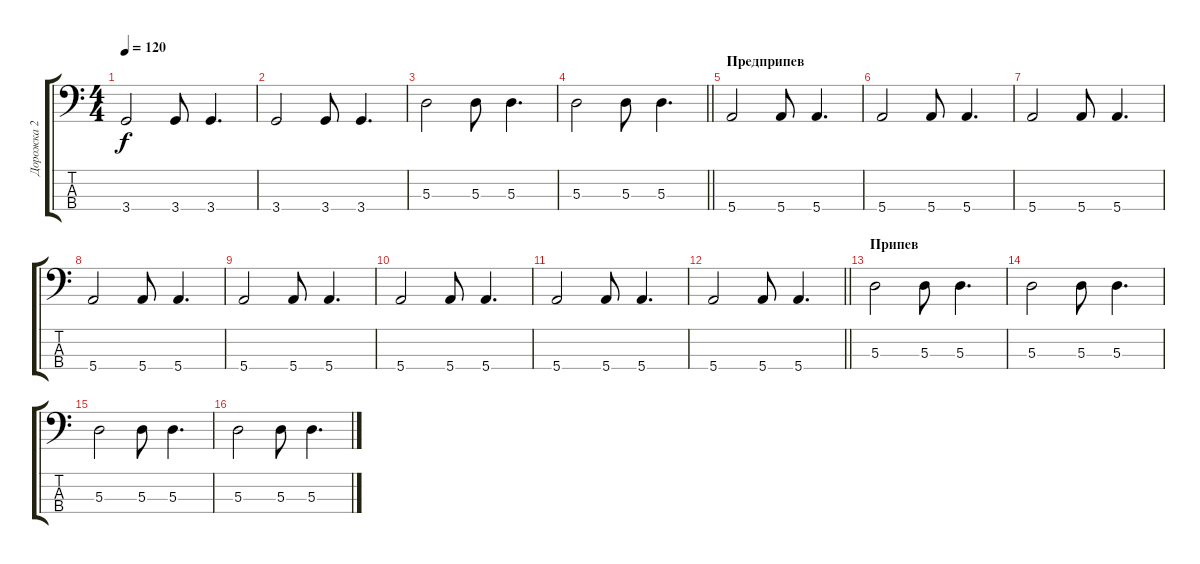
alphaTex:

\track ("Дорожка 2" "Дорожка 2") {instrument electricbassfinger}
\staff {score tabs}
\tuning (G2 D2 A1 E1) {hide}
\ts (4 4)
\tempo 120
\clef f4
\ks c
3.4.2{dy f} 3.4.8 3.4.4{d} |
3.4.2 3.4.8 3.4.4{d} |
5.3.2 5.3.8 5.3.4{d} |
\barLineRight lightlight
5.3.2 5.3.8 5.3.4{d} |
\section ("" "Предприпев")
5.4.2 5.4.8 5.4.4{d} |
5.4.2 5.4.8 5.4.4{d} |
5.4.2 5.4.8 5.4.4{d} |
5.4.2 5.4.8 5.4.4{d} |
5.4.2 5.4.8 5.4.4{d} |
5.4.2 5.4.8 5.4.4{d} |
5.4.2 5.4.8 5.4.4{d} |
\barLineRight lightlight
5.4.2 5.4.8 5.4.4{d} |
\section ("" "Припев")
5.3.2 5.3.8 5.3.4{d} |
5.3.2 5.3.8 5.3.4{d} |
5.3.2 5.3.8 5.3.4{d} |
5.3.2 5.3.8 5.3.4{d}
